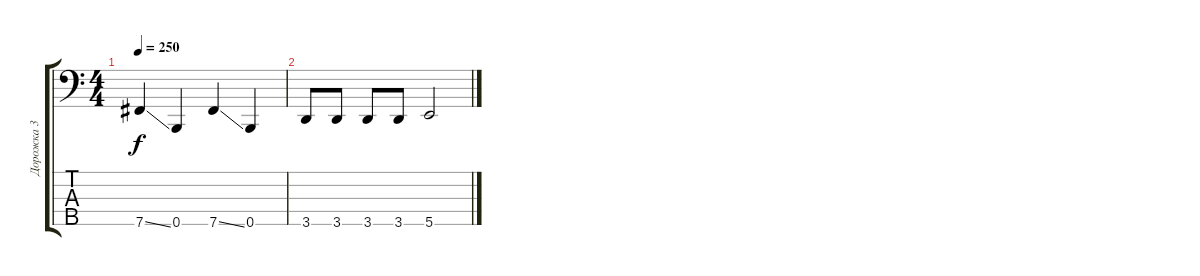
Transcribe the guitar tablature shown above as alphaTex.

\track ("Дорожка 3" "Дорожка 3") {instrument electricbassfinger}
\staff {score tabs}
\tuning (G2 D2 A1 E1 B0) {hide}
\ts (4 4)
\tempo 250
\clef f4
\ks c
7.5{ss}.4{dy f} 0.5.4 7.5{ss}.4 0.5.4 |
3.5.8 3.5.8 3.5.8 3.5.8 5.5.2
